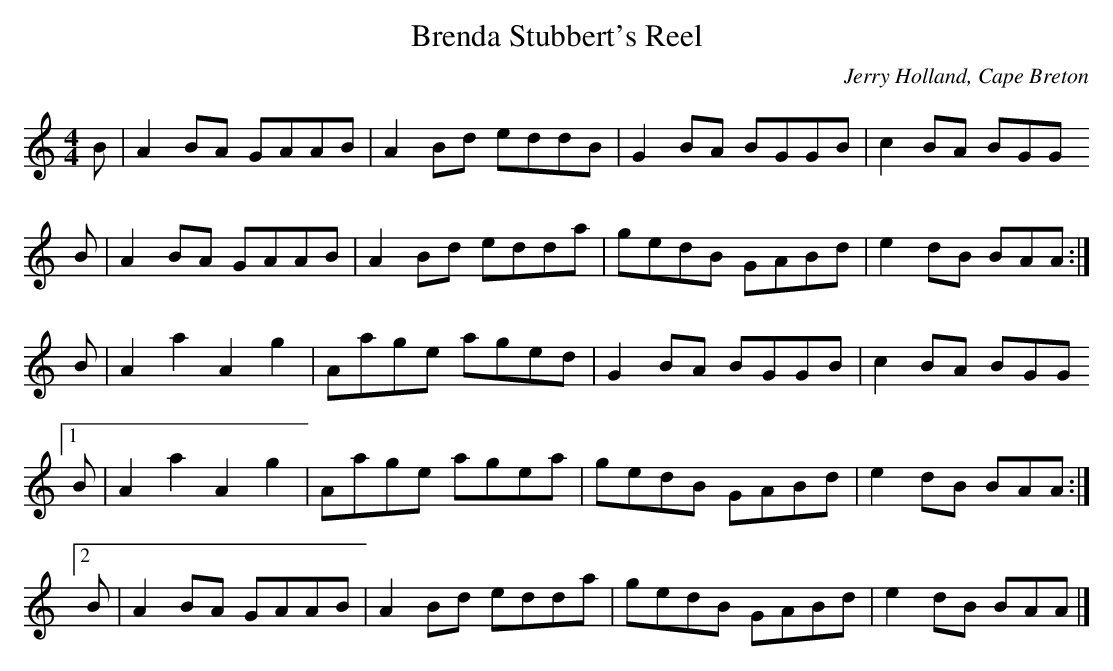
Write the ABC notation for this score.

X:1
T:Brenda Stubbert's Reel
C:Jerry Holland, Cape Breton
M:4/4
L:1/8
K:AMin
   B|A2BA GAAB|A2Bd eddB|G2BA BGGB|c2BA BGG
   B|A2BA GAAB|A2Bd edda|gedB GABd|e2dB BAA:|
   B|A2a2 A2g2|Aage aged|G2BA BGGB|c2BA BGG
[1 B|A2a2 A2g2|Aage agea|gedB GABd|e2dB BAA:|
[2 B|A2BA GAAB|A2Bd edda|gedB GABd|e2dB BAA|]
